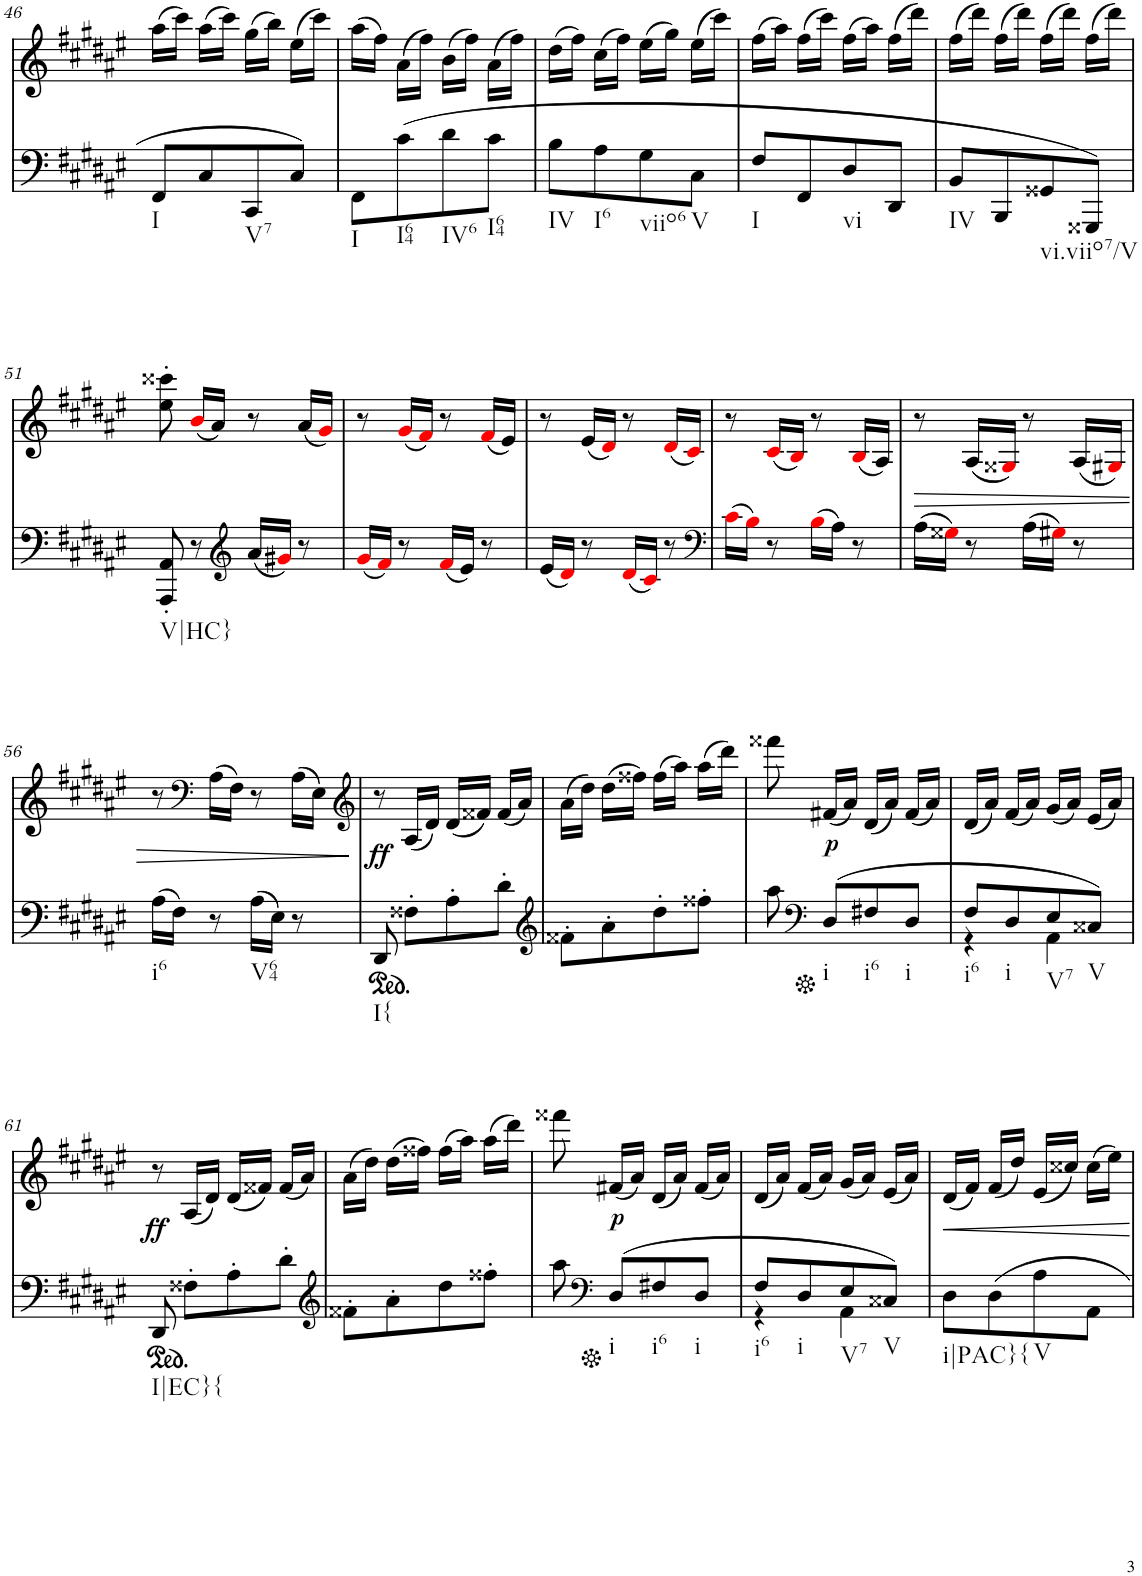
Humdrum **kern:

**kern	**kern	**text	**dynam
*part2	*part1	*part1	*part1
*staff2	*staff1	*staff1	*staff1
*I"piano	*I"piano	*	*
*I'Pno	*I'Pno	*	*
!!LO:PB:g=z
*clefF4	*clefG2	*	*
*k[f#c#g#d#a#e#]	*k[f#c#g#d#a#e#]	*	*
*F#:	*F#:	*	*
*M2/4	*M2/4	*	*
=46	=46	=46	=46
!LO:TX:b:t=I	!	!	!
8FF#/L	(16aa#\LL	.	.
.	16ccc#\JJ)	.	.
8C#/	(16aa#\LL	.	.
.	16ccc#\JJ)	.	.
!LO:TX:b:t=V7	!	!	!
8CC#/	(16gg#\LL	.	.
.	16bb\JJ)	.	.
8C#/J	(16ee#\LL	.	.
.	16ccc#\JJ)	.	.
=47	=47	=47	=47
!LO:TX:b:t=I	!	!	!
8FF#\L	(16aa#\LL	.	.
.	16ff#\JJ)	.	.
!LO:TX:b:t=I64	!	!	!
(8c#\	(16a#\LL	.	.
.	16ff#\JJ)	.	.
!LO:TX:b:t=IV6	!	!	!
8d#\	(16b\LL	.	.
.	16ff#\JJ)	.	.
!LO:TX:b:t=I64	!	!	!
8c#\J	(16a#\LL	.	.
.	16ff#\JJ)	.	.
=48	=48	=48	=48
!LO:TX:b:t=IV	!	!	!
8B\L	(16dd#\LL	.	.
.	16ff#\JJ)	.	.
!LO:TX:b:t=I6	!	!	!
8A#\	(16cc#\LL	.	.
.	16ff#\JJ)	.	.
!LO:TX:b:t=viio6	!	!	!
8G#\	(16ee#\LL	.	.
.	16gg#\JJ)	.	.
!LO:TX:b:t=V	!	!	!
8C#\J	(16ee#\LL	.	.
.	16ccc#\JJ)	.	.
=49	=49	=49	=49
!LO:TX:b:t=I	!	!	!
8F#/L	(16ff#\LL	.	.
.	16aa#\JJ)	.	.
8FF#/	(16ff#\LL	.	.
.	16ccc#\JJ)	.	.
!LO:TX:b:t=vi	!	!	!
8D#/	(16ff#\LL	.	.
.	16aa#\JJ)	.	.
8DD#/J	(16ff#\LL	.	.
.	16ddd#\JJ)	.	.
=50	=50	=50	=50
!LO:TX:b:t=IV	!	!	!
8BB/L	(16ff#\LL	.	.
.	16ddd#\JJ)	.	.
8BBB/	(16ff#\LL	.	.
.	16ddd#\JJ)	.	.
!LO:TX:b:t=vi.viio7/V	!	!	!
8GG##X/	(16ff#\LL	.	.
.	16ddd#\JJ)	.	.
8GGG##X/J)	(16ff#\LL	.	.
.	16ddd#\JJ)	.	.
!!LO:LB:g=z
=51	=51	=51	=51
!LO:TX:b:t=V|HC}	!	!	!
8AAA#/' 8AA#/'	8ee#\' 8ccc##X\'	.	.
8r	(16bi/LL	.	.
.	16a#/JJ)	.	.
*clefG2	*	*	*
(16a#/LL	8r	.	.
16g#Xi/JJ)	.	.	.
8r	(16a#/LL	.	.
.	16g#i/JJ)	.	.
=52	=52	=52	=52
(16g#i/LL	8r	.	.
16f#i/JJ)	.	.	.
8r	(16g#i/LL	.	.
.	16f#i/JJ)	.	.
(16f#i/LL	8r	.	.
16e#/JJ)	.	.	.
8r	(16f#i/LL	.	.
.	16e#/JJ)	.	.
=53	=53	=53	=53
(16e#/LL	8r	.	.
16d#i/JJ)	.	.	.
8r	(16e#/LL	.	.
.	16d#i/JJ)	.	.
(16d#i/LL	8r	.	.
16c#i/JJ)	.	.	.
8r	(16d#i/LL	.	.
.	16c#i/JJ)	.	.
=54	=54	=54	=54
*clefF4	*	*	*
(16c#i\LL	8r	.	.
16Bi\JJ)	.	.	.
8r	(16c#i/LL	.	.
.	16Bi/JJ)	.	.
(16Bi\LL	8r	.	.
16A#\JJ)	.	.	.
8r	(16Bi/LL	.	.
.	16A#/JJ)	.	.
=55	=55	=55	=55
!	!	!	!LO:HP:b
(16A#\LL	8r	.	>
16G##Xi\JJ)	.	.	.
8r	(16A#/LL	.	.
.	16G##Xi/JJ)	.	.
(16A#\LL	8r	.	.
16G#Xi\JJ)	.	.	.
8r	(16A#/LL	.	.
.	16G#Xi/JJ)	.	.
!!LO:LB:g=z
=56	=56	=56	=56
!LO:TX:b:t=i6	!	!	!
(16A#\LL	8r	.	.
16F#\JJ)	.	.	.
*	*clefF4	*	*
8r	(16A#\LL	.	.
.	16F#\JJ)	.	.
!LO:TX:b:t=V64	!	!	!
(16A#\LL	8r	.	.
16E#\JJ)	.	.	.
8r	(16A#\LL	.	.
.	16E#\JJ)	.	.
.	.	.	]
=57	=57	=57	=57
*	*clefG2	*	*
*ped	*	*	*
!LO:TX:b:t=I{	!	!	!
!	!	!	!LO:DY:b
8DD#/	8r	.	ff
8F##X'\L	(16A#/LL	.	.
.	16d#/JJ)	.	.
8A#'\	(16d#/LL	.	.
.	16f##X/JJ)	.	.
8d#'\J	(16f##/LL	.	.
.	16a#/JJ)	.	.
=58	=58	=58	=58
*clefG2	*	*	*
8f##X'\L	(16a#\LL	.	.
.	16dd#\JJ)	.	.
8a#'\	(16dd#\LL	.	.
.	16ff##X\JJ)	.	.
8dd#'\	(16ff##\LL	.	.
.	16aa#\JJ)	.	.
8ff##X'\J	(16aa#\LL	.	.
.	16ddd#\JJ)	.	.
=59	=59	=59	=59
8aa#\	8fff##X\	.	.
*clefF4	*	*	*
*Xped	*	*	*
!LO:TX:b:t=i	!	!	!
!	!	!LO:LY:b	!
(8D#/L	(16f#X/LL	.	.
.	16a#/JJ)	.	.
!LO:TX:b:t=i6	!	!	!
8F#X/	(16d#/LL	.	.
.	16a#/JJ)	.	.
!LO:TX:b:t=i	!	!	!
8D#/J	(16f#/LL	.	.
.	16a#/JJ)	.	.
=60	=60	=60	=60
*^	*	*	*
!LO:TX:b:t=i6	!	!	!	!
8F#/L	4r	(16d#/LL	.	.
.	.	16a#/JJ)	.	.
!LO:TX:b:t=i	!	!	!	!
8D#/	.	(16f#/LL	.	.
.	.	16a#/JJ)	.	.
!LO:TX:b:t=V7	!	!	!	!
8E#/	4AA#\	(16g#/LL	.	.
.	.	16a#/JJ)	.	.
!LO:TX:b:t=V	!	!	!	!
8C##X/J)	.	(16e#/LL	.	.
.	.	16a#/JJ)	.	.
*v	*v	*	*	*
!!LO:LB:g=z
=61	=61	=61	=61
*ped	*	*	*
!LO:TX:b:t=I|EC}{	!	!	!
!	!	!	!LO:DY:b
8DD#/	8r	.	ff
8F##X'\L	(16A#/LL	.	.
.	16d#/JJ)	.	.
8A#'\	(16d#/LL	.	.
.	16f##X/JJ)	.	.
8d#'\J	(16f##/LL	.	.
.	16a#/JJ)	.	.
=62	=62	=62	=62
*clefG2	*	*	*
8f##X'\L	(16a#\LL	.	.
.	16dd#\JJ)	.	.
8a#'\	(16dd#\LL	.	.
.	16ff##X\JJ)	.	.
8dd#\	(16ff##\LL	.	.
.	16aa#\JJ)	.	.
8ff##X'\J	(16aa#\LL	.	.
.	16ddd#\JJ)	.	.
=63	=63	=63	=63
8aa#\	8fff##X\	.	.
*clefF4	*	*	*
*Xped	*	*	*
!LO:TX:b:t=i	!	!	!
!	!	!LO:LY:b	!
(8D#/L	(16f#X/LL	.	.
.	16a#/JJ)	.	.
!LO:TX:b:t=i6	!	!	!
8F#X/	(16d#/LL	.	.
.	16a#/JJ)	.	.
!LO:TX:b:t=i	!	!	!
8D#/J	(16f#/LL	.	.
.	16a#/JJ)	.	.
=64	=64	=64	=64
*^	*	*	*
!LO:TX:b:t=i6	!	!	!	!
8F#/L	4r	(16d#/LL	.	.
.	.	16a#/JJ)	.	.
!LO:TX:b:t=i	!	!	!	!
8D#/	.	(16f#/LL	.	.
.	.	16a#/JJ)	.	.
!LO:TX:b:t=V7	!	!	!	!
8E#/	4AA#\	(16g#/LL	.	.
.	.	16a#/JJ)	.	.
!LO:TX:b:t=V	!	!	!	!
8C##X/J)	.	(16e#/LL	.	.
.	.	16a#/JJ)	.	.
*v	*v	*	*	*
=65	=65	=65	=65
!LO:TX:b:t=i|PAC}{	!	!	!
8D#\L	(16d#/LL	.	.
.	16f#/JJ)	.	.
8D#\	(16f#/LL	.	.
.	16dd#/JJ)	.	.
!LO:TX:b:t=V	!	!	!
8A#\	(16e#/LL	.	.
.	16cc##X/JJ)	.	.
8AA#\J	(16cc##\LL	.	.
.	16ee#\JJ)	.	.
=	=	=	=
*-	*-	*-	*-
